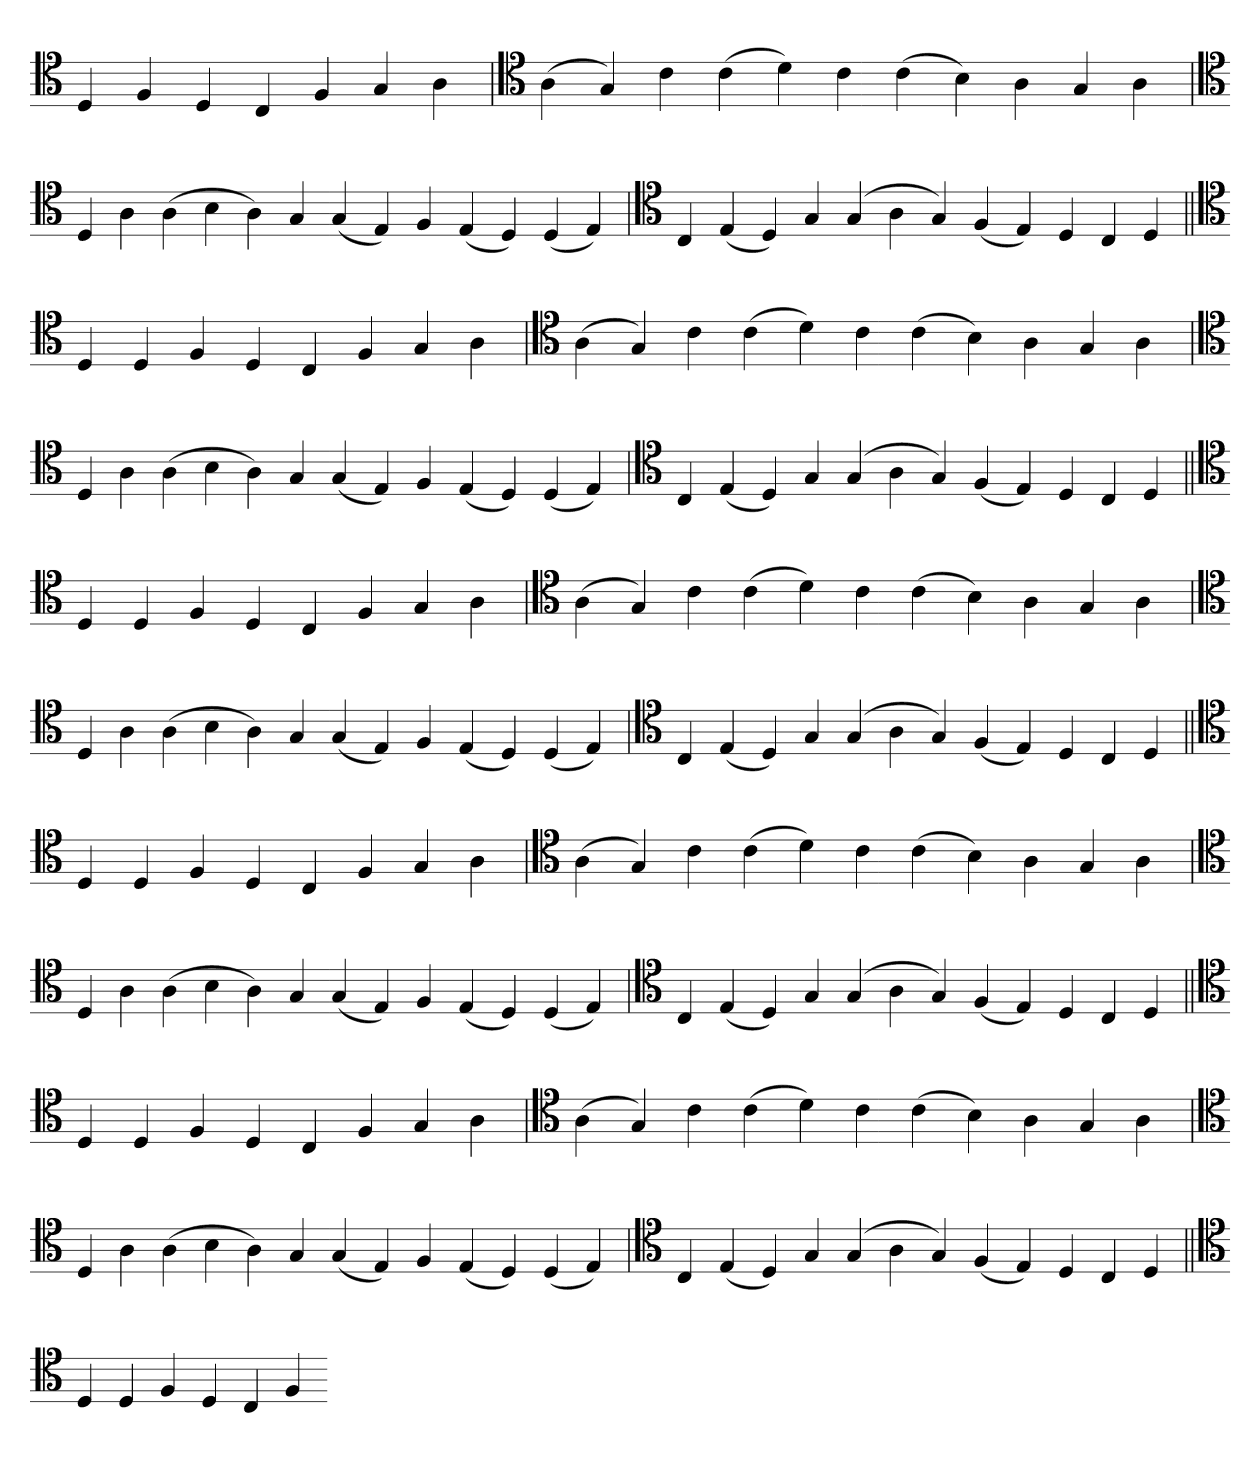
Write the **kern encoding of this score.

**kern
*part1
*staff1
*clefC4
=
4D
4F
4D
4C
4F
4G
4A
=`
*clefC4
(4A
4G)
4c
(4c
4d)
4c
(4c
4B)
4A
4G
4A
='
*clefC4
4D
4A
(4A
4B
4A)
4G
(4G
4E)
4F
(4E
4D)
(4D
4E)
=`
*clefC4
4C
(4E
4D)
4G
(4G
4A
4G)
(4F
4E)
4D
4C
4D
=||
*clefC4
4D
4D
4F
4D
4C
4F
4G
4A
=`
*clefC4
(4A
4G)
4c
(4c
4d)
4c
(4c
4B)
4A
4G
4A
='
*clefC4
4D
4A
(4A
4B
4A)
4G
(4G
4E)
4F
(4E
4D)
(4D
4E)
=`
*clefC4
4C
(4E
4D)
4G
(4G
4A
4G)
(4F
4E)
4D
4C
4D
=||
*clefC4
4D
4D
4F
4D
4C
4F
4G
4A
=`
*clefC4
(4A
4G)
4c
(4c
4d)
4c
(4c
4B)
4A
4G
4A
='
*clefC4
4D
4A
(4A
4B
4A)
4G
(4G
4E)
4F
(4E
4D)
(4D
4E)
=`
*clefC4
4C
(4E
4D)
4G
(4G
4A
4G)
(4F
4E)
4D
4C
4D
=||
*clefC4
4D
4D
4F
4D
4C
4F
4G
4A
=`
*clefC4
(4A
4G)
4c
(4c
4d)
4c
(4c
4B)
4A
4G
4A
='
*clefC4
4D
4A
(4A
4B
4A)
4G
(4G
4E)
4F
(4E
4D)
(4D
4E)
=`
*clefC4
4C
(4E
4D)
4G
(4G
4A
4G)
(4F
4E)
4D
4C
4D
=||
*clefC4
4D
4D
4F
4D
4C
4F
4G
4A
=`
*clefC4
(4A
4G)
4c
(4c
4d)
4c
(4c
4B)
4A
4G
4A
='
*clefC4
4D
4A
(4A
4B
4A)
4G
(4G
4E)
4F
(4E
4D)
(4D
4E)
=`
*clefC4
4C
(4E
4D)
4G
(4G
4A
4G)
(4F
4E)
4D
4C
4D
=||
*clefC4
4D
4D
4F
4D
4C
4F
=-
*-
